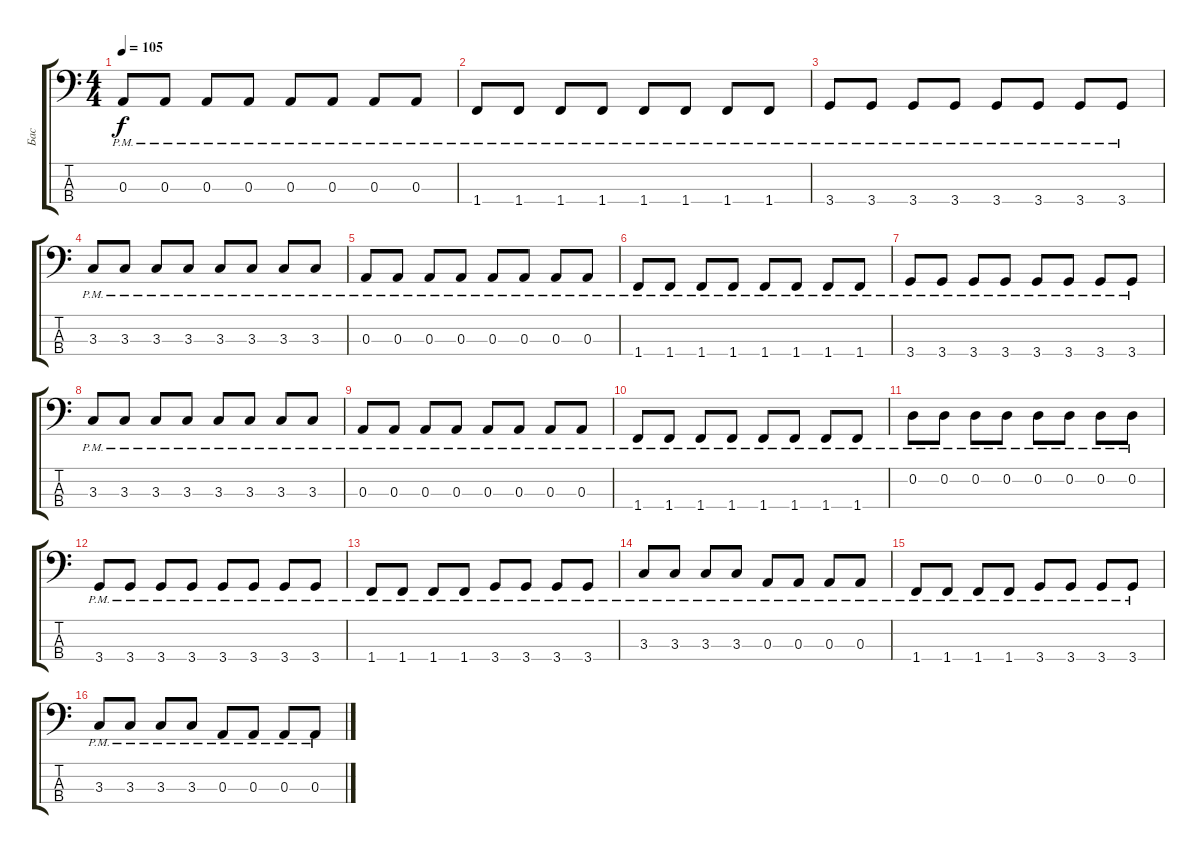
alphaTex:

\track ("Бас" "Бас") {instrument electricbassfinger}
\staff {score tabs}
\tuning (G2 D2 A1 E1) {hide}
\ts (4 4)
\tempo 105
\clef f4
\ks c
0.3{pm}.8{dy f} 0.3{pm}.8 0.3{pm}.8 0.3{pm}.8 0.3{pm}.8 0.3{pm}.8 0.3{pm}.8 0.3{pm}.8 |
1.4{pm}.8 1.4{pm}.8 1.4{pm}.8 1.4{pm}.8 1.4{pm}.8 1.4{pm}.8 1.4{pm}.8 1.4{pm}.8 |
3.4{pm}.8 3.4{pm}.8 3.4{pm}.8 3.4{pm}.8 3.4{pm}.8 3.4{pm}.8 3.4{pm}.8 3.4{pm}.8 |
3.3{pm}.8 3.3{pm}.8 3.3{pm}.8 3.3{pm}.8 3.3{pm}.8 3.3{pm}.8 3.3{pm}.8 3.3{pm}.8 |
0.3{pm}.8 0.3{pm}.8 0.3{pm}.8 0.3{pm}.8 0.3{pm}.8 0.3{pm}.8 0.3{pm}.8 0.3{pm}.8 |
1.4{pm}.8 1.4{pm}.8 1.4{pm}.8 1.4{pm}.8 1.4{pm}.8 1.4{pm}.8 1.4{pm}.8 1.4{pm}.8 |
3.4{pm}.8 3.4{pm}.8 3.4{pm}.8 3.4{pm}.8 3.4{pm}.8 3.4{pm}.8 3.4{pm}.8 3.4{pm}.8 |
3.3{pm}.8 3.3{pm}.8 3.3{pm}.8 3.3{pm}.8 3.3{pm}.8 3.3{pm}.8 3.3{pm}.8 3.3{pm}.8 |
0.3{pm}.8 0.3{pm}.8 0.3{pm}.8 0.3{pm}.8 0.3{pm}.8 0.3{pm}.8 0.3{pm}.8 0.3{pm}.8 |
1.4{pm}.8 1.4{pm}.8 1.4{pm}.8 1.4{pm}.8 1.4{pm}.8 1.4{pm}.8 1.4{pm}.8 1.4{pm}.8 |
0.2{pm}.8 0.2{pm}.8 0.2{pm}.8 0.2{pm}.8 0.2{pm}.8 0.2{pm}.8 0.2{pm}.8 0.2{pm}.8 |
3.4{pm}.8 3.4{pm}.8 3.4{pm}.8 3.4{pm}.8 3.4{pm}.8 3.4{pm}.8 3.4{pm}.8 3.4{pm}.8 |
1.4{pm}.8 1.4{pm}.8 1.4{pm}.8 1.4{pm}.8 3.4{pm}.8 3.4{pm}.8 3.4{pm}.8 3.4{pm}.8 |
3.3{pm}.8 3.3{pm}.8 3.3{pm}.8 3.3{pm}.8 0.3{pm}.8 0.3{pm}.8 0.3{pm}.8 0.3{pm}.8 |
1.4{pm}.8 1.4{pm}.8 1.4{pm}.8 1.4{pm}.8 3.4{pm}.8 3.4{pm}.8 3.4{pm}.8 3.4{pm}.8 |
3.3{pm}.8 3.3{pm}.8 3.3{pm}.8 3.3{pm}.8 0.3{pm}.8 0.3{pm}.8 0.3{pm}.8 0.3{pm}.8
